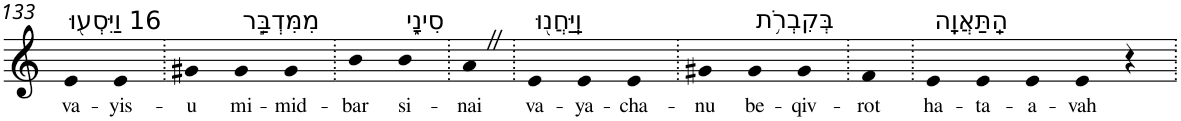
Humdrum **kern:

**kern	**text
*part1	*part1
*staff1	*staff1
*I"Piano	*
*I'Pno	*
!!LO:PB:g=z
*clefG2	*
*k[]	*
=133	=133
!LO:TX:a:t=16 וַיִּסְע֖וּ	!
!	!LO:LY:b
4e	va-
!	!LO:LY:b
4e	-yis-
=134.	=134.
!	!LO:LY:b
4g#X	-u
!LO:TX:a:t=מִמִּדְבַּ֣ר	!
!	!LO:LY:b
4g#	mi-
!	!LO:LY:b
4g#	-mid-
=135.	=135.
!	!LO:LY:b
4b	-bar
!LO:TX:a:t=סִינָ֑י	!
!	!LO:LY:b
4b	si-
=136.	=136.
!	!LO:LY:b
4aZ	-nai
=137.	=137.
!LO:TX:a:t=וַֽיַּחֲנ֖וּ	!
!	!LO:LY:b
4e	va-
!	!LO:LY:b
4e	-ya-
!	!LO:LY:b
4e	-cha-
=138.	=138.
!	!LO:LY:b
4g#X	-nu
!LO:TX:a:t=בְּקִבְרֹ֥ת	!
!	!LO:LY:b
4g#	be-
!	!LO:LY:b
4g#	-qiv-
=139.	=139.
!	!LO:LY:b
4f	-rot
=140.	=140.
!LO:TX:a:t=הַֽתַּאֲוָֽה	!
!	!LO:LY:b
4e	ha-
!	!LO:LY:b
4e	-ta-
!	!LO:LY:b
4e	-a-
!	!LO:LY:b
4e	-vah
4r	.
=.	=.
*-	*-
